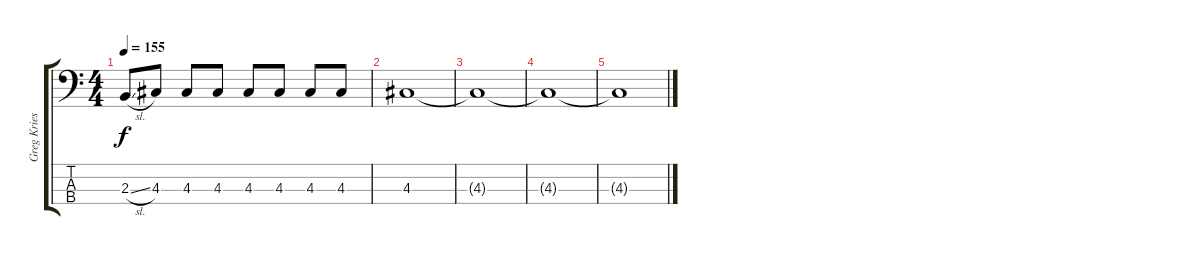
\track ("Greg Kriesel - Bass" "Greg Kries") {instrument electricbasspick}
\staff {score tabs}
\tuning (G2 D2 A1 E1) {hide}
\ts (4 4)
\tempo 155
\clef f4
\ks c
2.3{sl}.8{dy f} 4.3.8 4.3.8 4.3.8 4.3.8 4.3.8 4.3.8 4.3.8 |
4.3.1 |
4.3{t}.1 |
4.3{t}.1 |
4.3{t}.1
